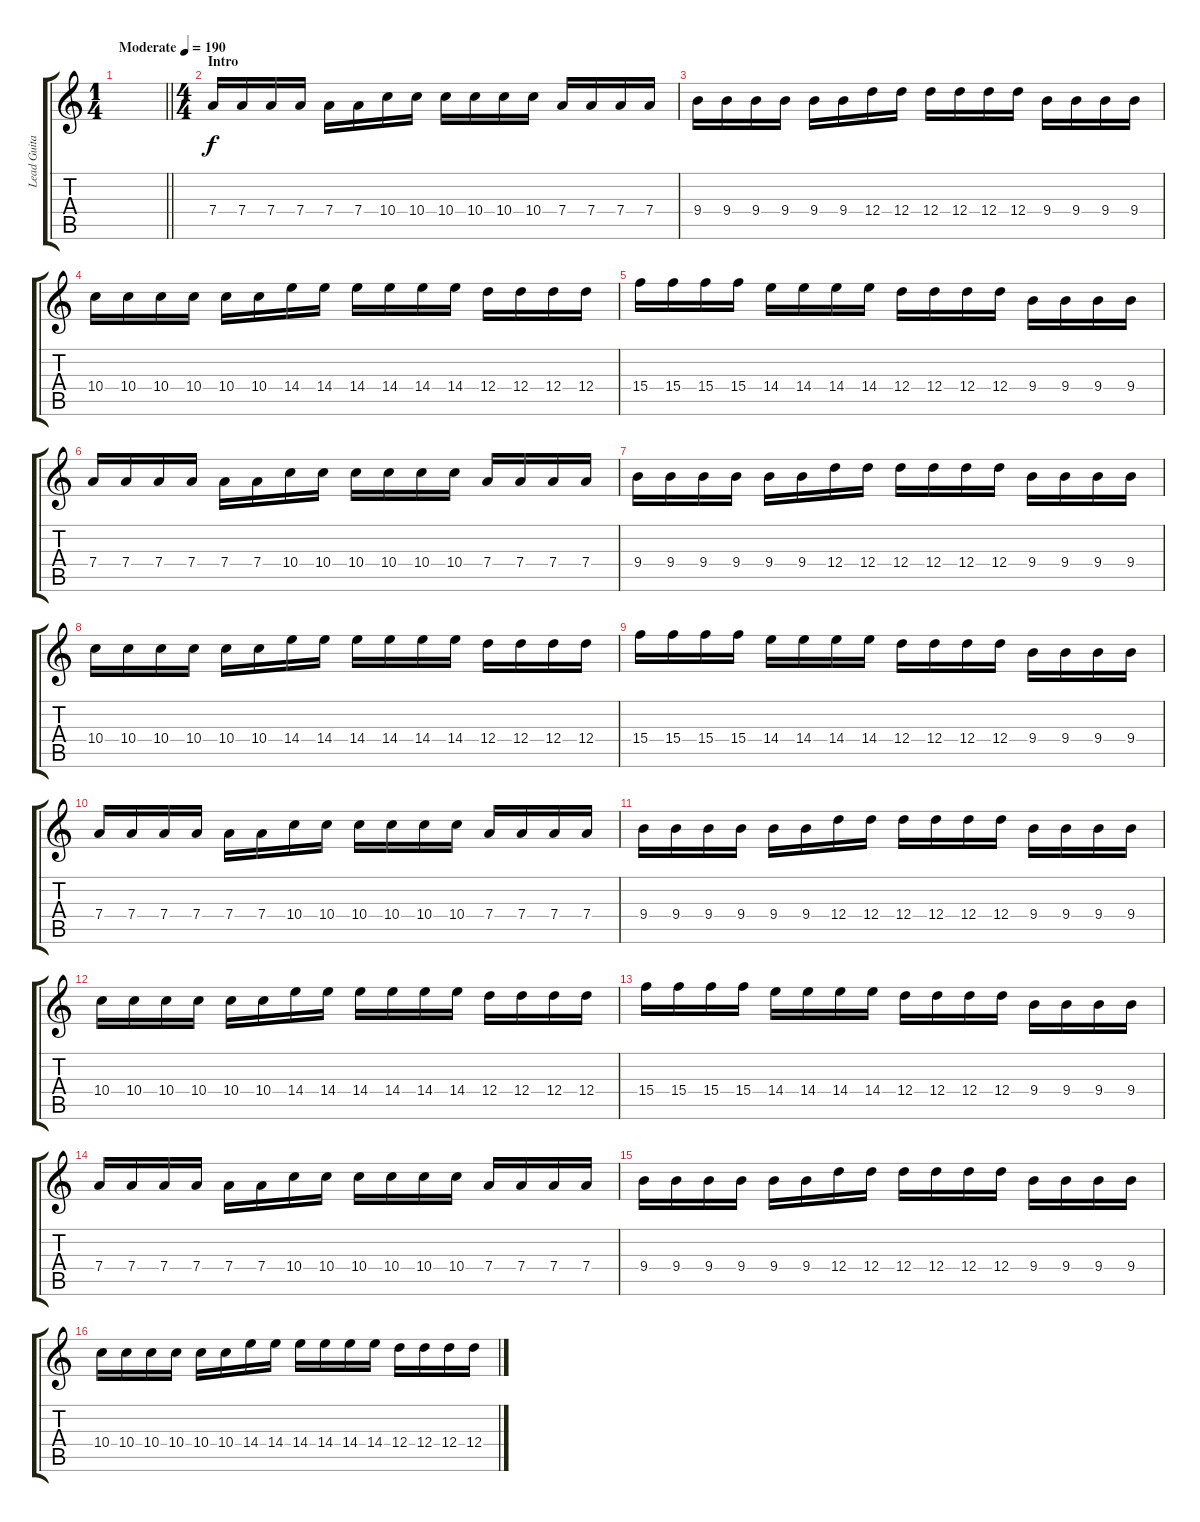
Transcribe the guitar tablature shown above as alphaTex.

\track ("Lead Guitar" "Lead Guita") {instrument distortionguitar}
\staff {score tabs}
\tuning (E4 B3 G3 D3 A2 E2) {hide}
\ts (1 4)
\tempo (190 "Moderate")
\clef g2
\barLineRight lightlight
\ks c
|
\ts (4 4)
\section ("" "Intro")
7.4.16 7.4.16 7.4.16 7.4.16 7.4.16 7.4.16 10.4.16 10.4.16 10.4.16 10.4.16 10.4.16 10.4.16 7.4.16 7.4.16 7.4.16 7.4.16 |
9.4.16 9.4.16 9.4.16 9.4.16 9.4.16 9.4.16 12.4.16 12.4.16 12.4.16 12.4.16 12.4.16 12.4.16 9.4.16 9.4.16 9.4.16 9.4.16 |
10.4.16 10.4.16 10.4.16 10.4.16 10.4.16 10.4.16 14.4.16 14.4.16 14.4.16 14.4.16 14.4.16 14.4.16 12.4.16 12.4.16 12.4.16 12.4.16 |
15.4.16 15.4.16 15.4.16 15.4.16 14.4.16 14.4.16 14.4.16 14.4.16 12.4.16 12.4.16 12.4.16 12.4.16 9.4.16 9.4.16 9.4.16 9.4.16 |
7.4.16 7.4.16 7.4.16 7.4.16 7.4.16 7.4.16 10.4.16 10.4.16 10.4.16 10.4.16 10.4.16 10.4.16 7.4.16 7.4.16 7.4.16 7.4.16 |
9.4.16 9.4.16 9.4.16 9.4.16 9.4.16 9.4.16 12.4.16 12.4.16 12.4.16 12.4.16 12.4.16 12.4.16 9.4.16 9.4.16 9.4.16 9.4.16 |
10.4.16 10.4.16 10.4.16 10.4.16 10.4.16 10.4.16 14.4.16 14.4.16 14.4.16 14.4.16 14.4.16 14.4.16 12.4.16 12.4.16 12.4.16 12.4.16 |
15.4.16 15.4.16 15.4.16 15.4.16 14.4.16 14.4.16 14.4.16 14.4.16 12.4.16 12.4.16 12.4.16 12.4.16 9.4.16 9.4.16 9.4.16 9.4.16 |
7.4.16 7.4.16 7.4.16 7.4.16 7.4.16 7.4.16 10.4.16 10.4.16 10.4.16 10.4.16 10.4.16 10.4.16 7.4.16 7.4.16 7.4.16 7.4.16 |
9.4.16 9.4.16 9.4.16 9.4.16 9.4.16 9.4.16 12.4.16 12.4.16 12.4.16 12.4.16 12.4.16 12.4.16 9.4.16 9.4.16 9.4.16 9.4.16 |
10.4.16 10.4.16 10.4.16 10.4.16 10.4.16 10.4.16 14.4.16 14.4.16 14.4.16 14.4.16 14.4.16 14.4.16 12.4.16 12.4.16 12.4.16 12.4.16 |
15.4.16 15.4.16 15.4.16 15.4.16 14.4.16 14.4.16 14.4.16 14.4.16 12.4.16 12.4.16 12.4.16 12.4.16 9.4.16 9.4.16 9.4.16 9.4.16 |
7.4.16 7.4.16 7.4.16 7.4.16 7.4.16 7.4.16 10.4.16 10.4.16 10.4.16 10.4.16 10.4.16 10.4.16 7.4.16 7.4.16 7.4.16 7.4.16 |
9.4.16 9.4.16 9.4.16 9.4.16 9.4.16 9.4.16 12.4.16 12.4.16 12.4.16 12.4.16 12.4.16 12.4.16 9.4.16 9.4.16 9.4.16 9.4.16 |
10.4.16 10.4.16 10.4.16 10.4.16 10.4.16 10.4.16 14.4.16 14.4.16 14.4.16 14.4.16 14.4.16 14.4.16 12.4.16 12.4.16 12.4.16 12.4.16
